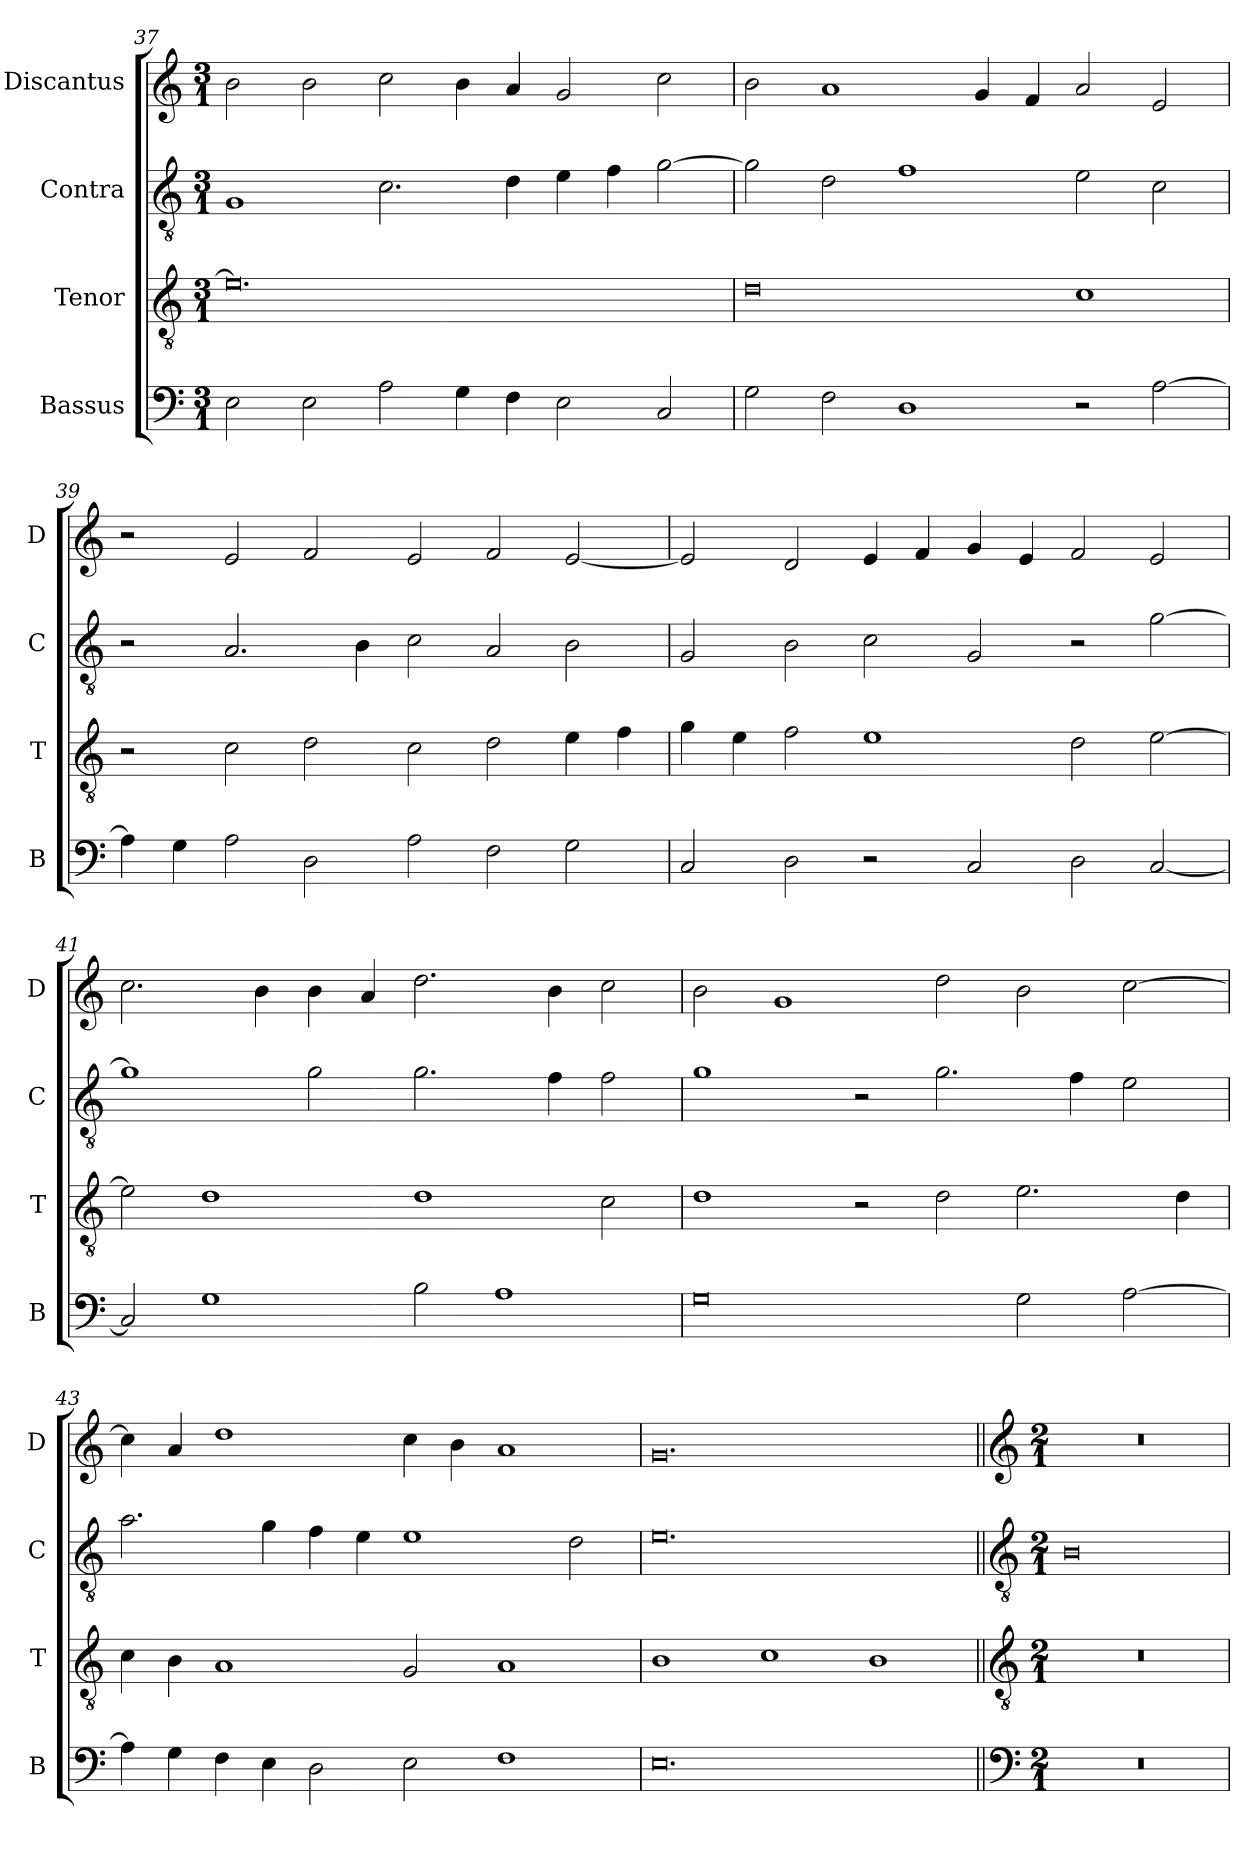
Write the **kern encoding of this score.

**kern	**kern	**kern	**kern
*part4	*part3	*part2	*part1
*staff4	*staff3	*staff2	*staff1
*I"Bassus	*I"Tenor	*I"Contra	*I"Discantus
*I'B	*I'T	*I'C	*I'D
*clefF4	*clefGv2	*clefGv2	*clefG2
*k[]	*k[]	*k[]	*k[]
*M3/1	*M3/1	*M3/1	*M3/1
=37	=37	=37	=37
2E\	0.e]	1G	2b\
2E\	.	.	2b\
2A\	.	2.c\	2cc\
4G\	.	.	4b\
4F\	.	4d\	4a/
2E\	.	4e\	2g/
.	.	4f\	.
2C/	.	[2g\	2cc\
=38	=38	=38	=38
2G\	0d	2g\]	2b\
2F\	.	2d\	1a
1D	.	1f	.
.	.	.	4g/
.	.	.	4f/
2r	1c	2e\	2a/
[2A\	.	2c\	2e/
=39	=39	=39	=39
4A\]	2r	2r	2r
4G\	.	.	.
2A\	2c\	2.A/	2e/
2D\	2d\	.	2f/
.	.	4B\	.
2A\	2c\	2c\	2e/
2F\	2d\	2A/	2f/
2G\	4e\	2B\	[2e/
.	4f\	.	.
=40	=40	=40	=40
2C/	4g\	2G/	2e/]
.	4e\	.	.
2D\	2f\	2B\	2d/
2r	1e	2c\	4e/
.	.	.	4f/
2C/	.	2G/	4g/
.	.	.	4e/
2D\	2d\	2r	2f/
[2C/	[2e\	[2g\	2e/
=41	=41	=41	=41
2C/]	2e\]	1g]	2.cc\
1G	1d	.	.
.	.	.	4b\
.	.	2g\	4b\
.	.	.	4a/
2B\	1d	2.g\	2.dd\
1A	.	.	.
.	.	4f\	4b\
.	2c\	2f\	2cc\
=42	=42	=42	=42
0G	1d	1g	2b\
.	.	.	1g
.	2r	2r	.
.	2d\	2.g\	2dd\
2G\	2.e\	.	2b\
.	.	4f\	.
[2A\	.	2e\	[2cc\
.	4d\	.	.
=43	=43	=43	=43
4A\]	4c\	2.a\	4cc\]
4G\	4B\	.	4a/
4F\	1A	.	1dd
4E\	.	4g\	.
2D\	.	4f\	.
.	.	4e\	.
2E\	2G/	1e	4cc\
.	.	.	4b\
1F	1A	.	1a
.	.	2d\	.
=44	=44	=44	=44
0.E	1B	0.e	0.g
.	1c	.	.
.	1B	.	.
!!LO:LB:g=z
=45||	=45||	=45||	=45||
*clefF4	*clefGv2	*clefGv2	*clefG2
*k[]	*k[]	*k[]	*k[]
*M2/1	*M2/1	*M2/1	*M2/1
0r	0r	0B	0r
=	=	=	=
*-	*-	*-	*-
